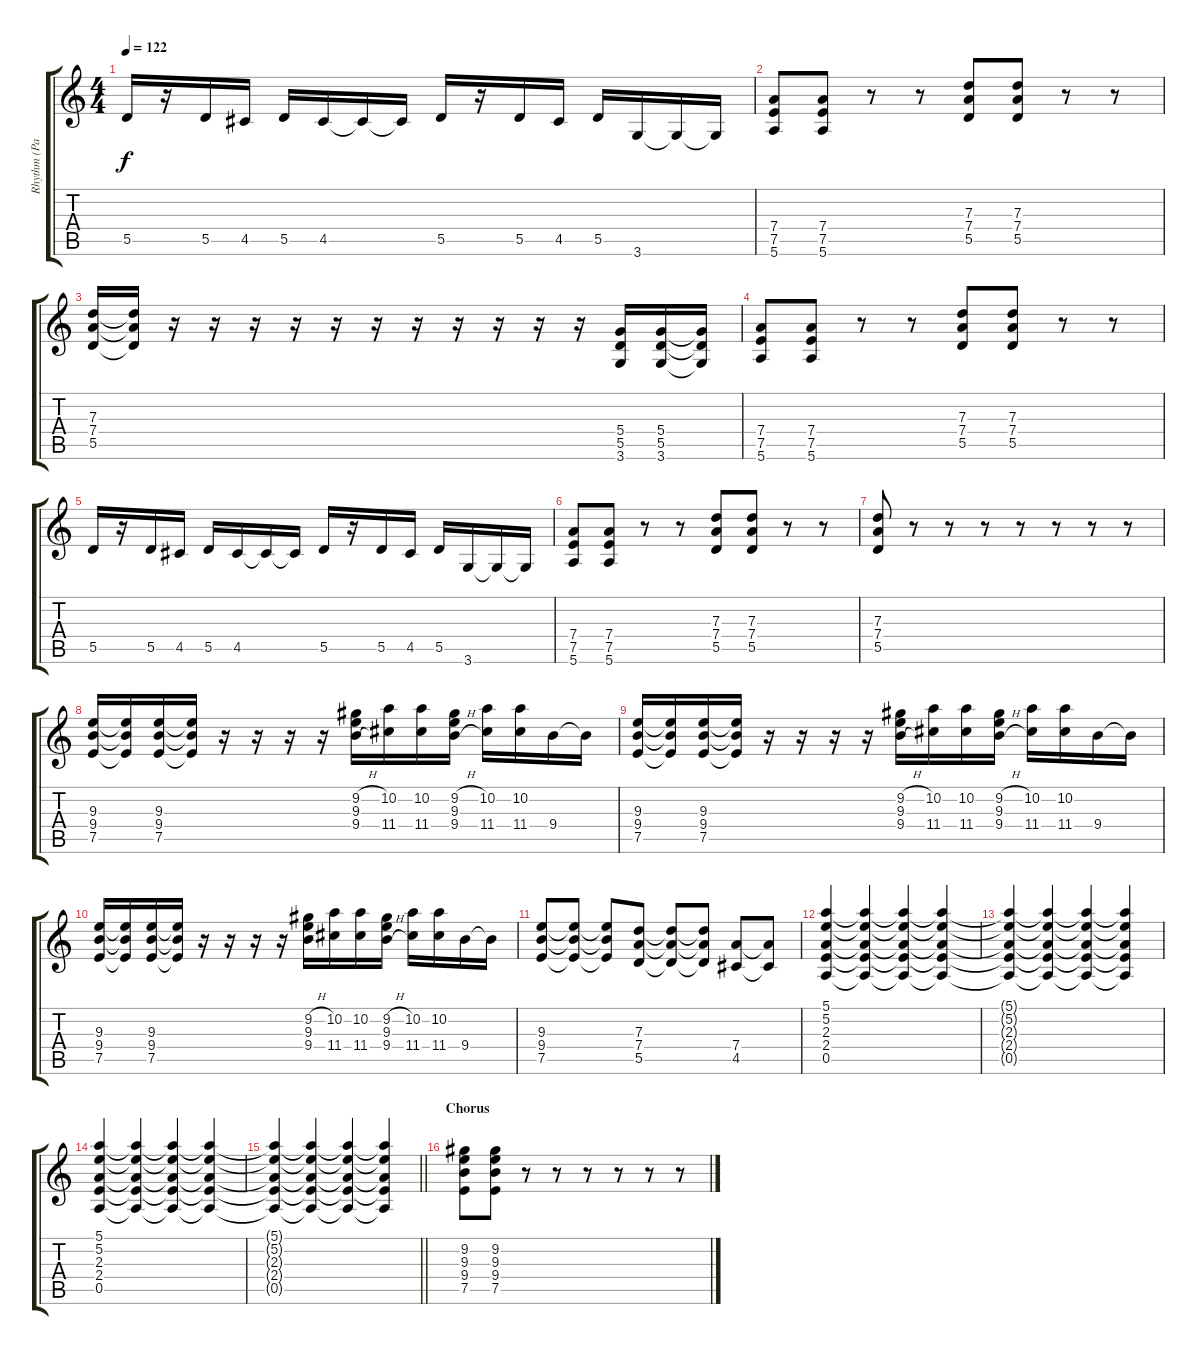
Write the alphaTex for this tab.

\track ("Rhythm (Paul Stanley)" "Rhythm (Pa") {instrument distortionguitar}
\staff {score tabs}
\tuning (E4 B3 G3 D3 A2 E2) {hide}
\ts (4 4)
\tempo 122
\clef g2
\ks c
5.5.16{dy f} r.16 5.5.16 4.5.16 5.5.16 4.5.16 4.5{t}.16 4.5{t}.16 5.5.16 r.16 5.5.16 4.5.16 5.5.16 3.6.16 3.6{t}.16 3.6{t}.16 |
(7.4 7.5 5.6).8 (7.4 7.5 5.6).8 r.8 r.8 (7.3 7.4 5.5).8 (7.3 7.4 5.5).8 r.8 r.8 |
(7.3 7.4 5.5).16 (7.3{t} 7.4{t} 5.5{t}).16 r.16 r.16 r.16 r.16 r.16 r.16 r.16 r.16 r.16 r.16 r.16 (5.4 5.5 3.6).16 (5.4 5.5 3.6).16 (5.4{t} 5.5{t} 3.6{t}).16 |
(7.4 7.5 5.6).8 (7.4 7.5 5.6).8 r.8 r.8 (7.3 7.4 5.5).8 (7.3 7.4 5.5).8 r.8 r.8 |
5.5.16 r.16 5.5.16 4.5.16 5.5.16 4.5.16 4.5{t}.16 4.5{t}.16 5.5.16 r.16 5.5.16 4.5.16 5.5.16 3.6.16 3.6{t}.16 3.6{t}.16 |
(7.4 7.5 5.6).8 (7.4 7.5 5.6).8 r.8 r.8 (7.3 7.4 5.5).8 (7.3 7.4 5.5).8 r.8 r.8 |
(7.3 7.4 5.5).8 r.8 r.8 r.8 r.8 r.8 r.8 r.8 |
(9.3 9.4 7.5).16 (9.3{t} 9.4{t} 7.5{t}).16 (9.3 9.4 7.5).16 (9.3{t} 9.4{t} 7.5{t}).16 r.16 r.16 r.16 r.16 (9.2{h} 9.3 9.4{h}).16 (10.2 11.4).16 (10.2 11.4).16 (9.2{h} 9.3 9.4{h}).16 (10.2 11.4).16 (10.2 11.4).16 9.4.16 9.4{t}.16 |
(9.3 9.4 7.5).16 (9.3{t} 9.4{t} 7.5{t}).16 (9.3 9.4 7.5).16 (9.3{t} 9.4{t} 7.5{t}).16 r.16 r.16 r.16 r.16 (9.2{h} 9.3 9.4{h}).16 (10.2 11.4).16 (10.2 11.4).16 (9.2{h} 9.3 9.4{h}).16 (10.2 11.4).16 (10.2 11.4).16 9.4.16 9.4{t}.16 |
(9.3 9.4 7.5).16 (9.3{t} 9.4{t} 7.5{t}).16 (9.3 9.4 7.5).16 (9.3{t} 9.4{t} 7.5{t}).16 r.16 r.16 r.16 r.16 (9.2{h} 9.3 9.4{h}).16 (10.2 11.4).16 (10.2 11.4).16 (9.2{h} 9.3 9.4{h}).16 (10.2 11.4).16 (10.2 11.4).16 9.4.16 9.4{t}.16 |
(9.3 9.4 7.5).8 (9.3{t} 9.4{t} 7.5{t}).8 (9.3{t} 9.4{t} 7.5{t}).8 (7.3 7.4 5.5).8 (7.3{t} 7.4{t} 5.5{t}).8 (7.3{t} 7.4{t} 5.5{t}).8 (7.4 4.5).8 (7.4{t} 4.5{t}).8 |
(5.1 5.2 2.3 2.4 0.5).4 (5.1{t} 5.2{t} 2.3{t} 2.4{t} 0.5{t}).4 (5.1{t} 5.2{t} 2.3{t} 2.4{t} 0.5{t}).4 (5.1{t} 5.2{t} 2.3{t} 2.4{t} 0.5{t}).4 |
(5.1{t} 5.2{t} 2.3{t} 2.4{t} 0.5{t}).4 (5.1{t} 5.2{t} 2.3{t} 2.4{t} 0.5{t}).4 (5.1{t} 5.2{t} 2.3{t} 2.4{t} 0.5{t}).4 (5.1{t} 5.2{t} 2.3{t} 2.4{t} 0.5{t}).4 |
(5.1 5.2 2.3 2.4 0.5).4 (5.1{t} 5.2{t} 2.3{t} 2.4{t} 0.5{t}).4 (5.1{t} 5.2{t} 2.3{t} 2.4{t} 0.5{t}).4 (5.1{t} 5.2{t} 2.3{t} 2.4{t} 0.5{t}).4 |
\barLineRight lightlight
(5.1{t} 5.2{t} 2.3{t} 2.4{t} 0.5{t}).4 (5.1{t} 5.2{t} 2.3{t} 2.4{t} 0.5{t}).4 (5.1{t} 5.2{t} 2.3{t} 2.4{t} 0.5{t}).4 (5.1{t} 5.2{t} 2.3{t} 2.4{t} 0.5{t}).4 |
\section ("" "Chorus")
(9.2 9.3 9.4 7.5).8 (9.2 9.3 9.4 7.5).8 r.8 r.8 r.8 r.8 r.8 r.8
